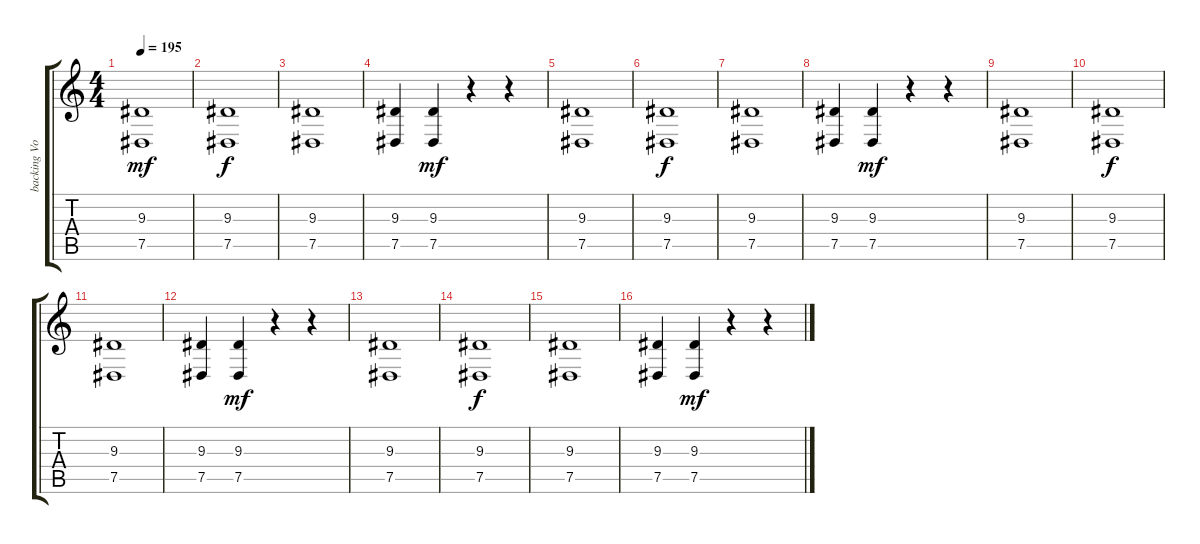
\track ("backing Vocals" "backing Vo") {instrument lead6voice}
\staff {score tabs}
\tuning (Eb4 Bb3 Gb3 Db3 Ab2 Eb2) {hide}
\ts (4 4)
\tempo 195
\clef g2
\ks c
(9.3 7.5).1{dy mf} |
(9.3 7.5).1{dy f} |
(9.3 7.5).1 |
(9.3 7.5).4 (9.3 7.5).4{dy mf} r.4 r.4 |
(9.3 7.5).1 |
(9.3 7.5).1{dy f} |
(9.3 7.5).1 |
(9.3 7.5).4 (9.3 7.5).4{dy mf} r.4 r.4 |
(9.3 7.5).1 |
(9.3 7.5).1{dy f} |
(9.3 7.5).1 |
(9.3 7.5).4 (9.3 7.5).4{dy mf} r.4 r.4 |
(9.3 7.5).1 |
(9.3 7.5).1{dy f} |
(9.3 7.5).1 |
(9.3 7.5).4 (9.3 7.5).4{dy mf} r.4 r.4
